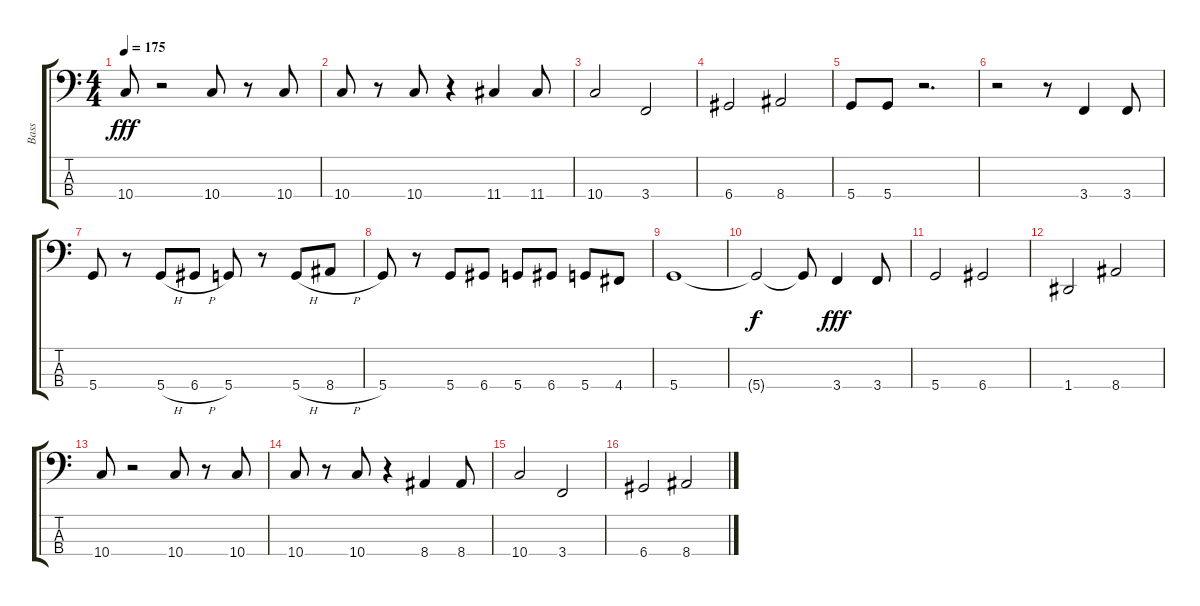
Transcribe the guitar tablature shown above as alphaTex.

\track ("Bass" "Bass") {instrument electricbasspick}
\staff {score tabs}
\tuning (G2 D2 A1 D1) {hide}
\ts (4 4)
\tempo 175
\clef f4
\ks c
10.4.8{dy fff} r.2 10.4.8 r.8 10.4.8 |
10.4.8 r.8 10.4.8 r.4 11.4.4 11.4.8 |
10.4.2 3.4.2 |
6.4.2 8.4.2 |
5.4.8 5.4.8 r.2{d} |
r.2 r.8 3.4.4 3.4.8 |
5.4.8 r.8 5.4{h}.8 6.4{h}.8 5.4.8 r.8 5.4{h}.8 8.4{h}.8 |
5.4.8 r.8 5.4.8 6.4.8 5.4.8 6.4.8 5.4.8 4.4.8 |
5.4.1 |
5.4{t}.2{dy f} 5.4{t}.8 3.4.4{dy fff} 3.4.8 |
5.4.2 6.4.2 |
1.4.2 8.4.2 |
10.4.8 r.2 10.4.8 r.8 10.4.8 |
10.4.8 r.8 10.4.8 r.4 8.4.4 8.4.8 |
10.4.2 3.4.2 |
6.4.2 8.4.2
